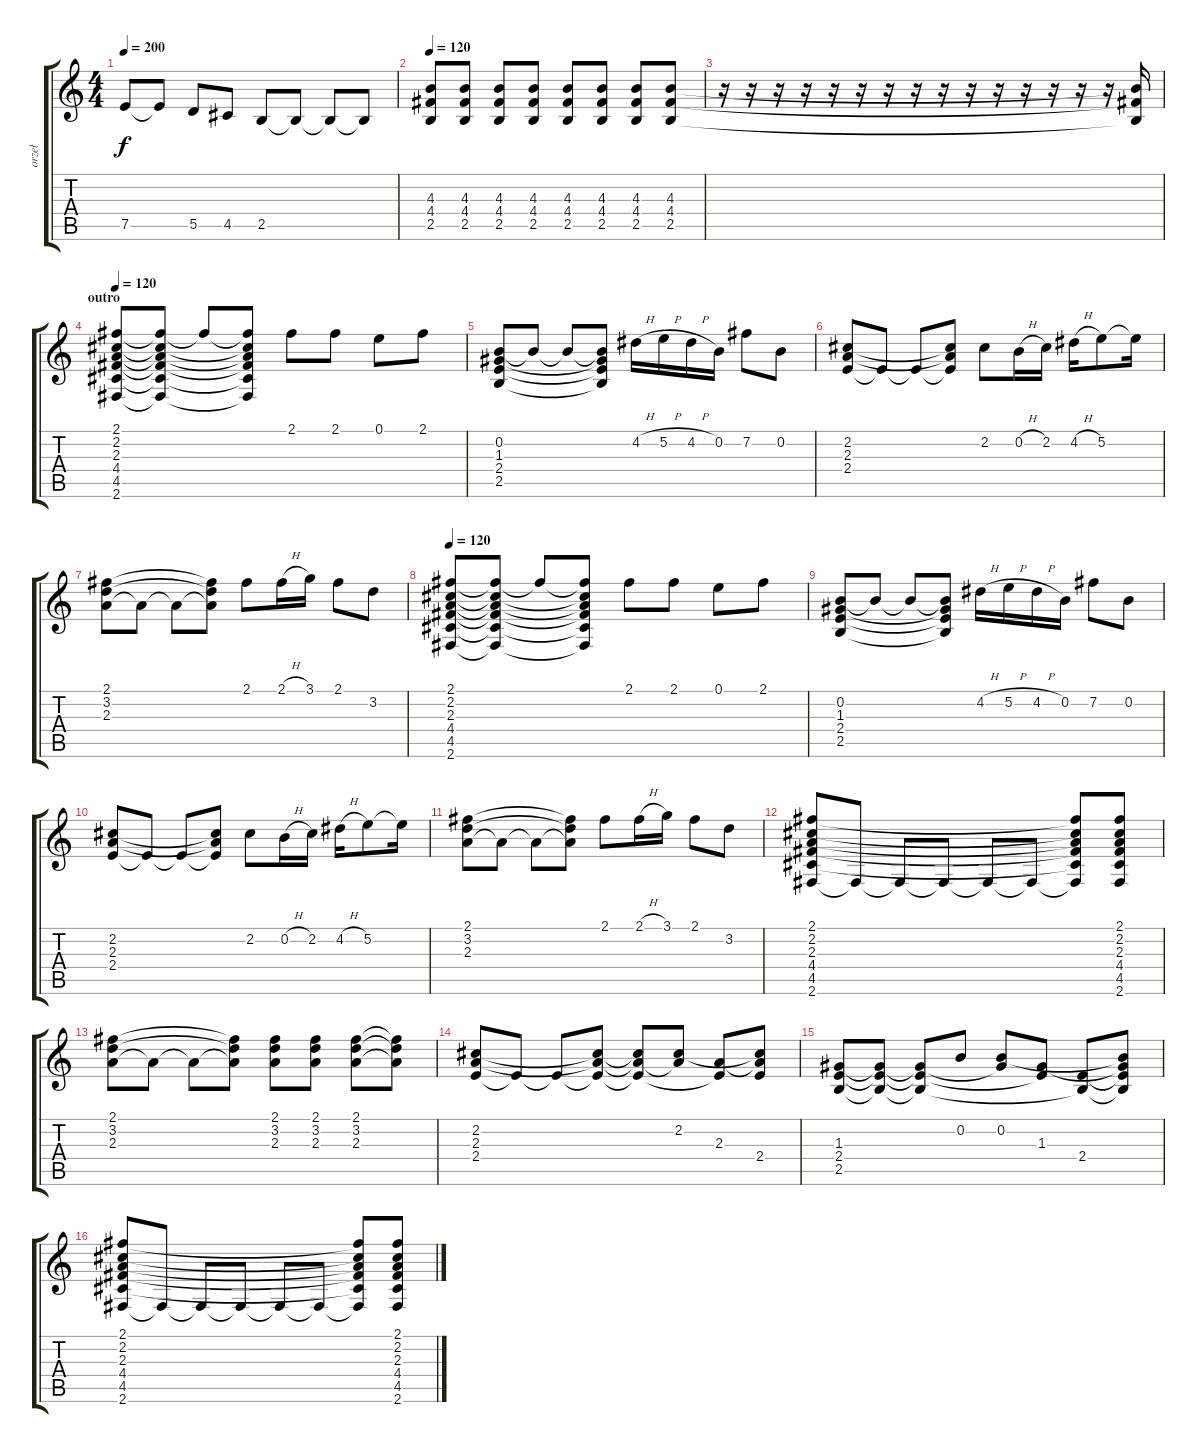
\track ("orzeł" "orzeł") {instrument overdrivenguitar}
\staff {score tabs}
\tuning (E4 B3 G3 D3 A2 E2) {hide}
\ts (4 4)
\tempo 200
\clef g2
\ks c
7.5.8{dy f} 7.5{t}.8 5.5.8 4.5.8 2.5.8 2.5{t}.8 2.5{t}.8 2.5{t}.8 |
\tempo 120
(4.3 4.4 2.5).8 (4.3 4.4 2.5).8 (4.3 4.4 2.5).8 (4.3 4.4 2.5).8 (4.3 4.4 2.5).8 (4.3 4.4 2.5).8 (4.3 4.4 2.5).8 (4.3 4.4 2.5).8 |
r.16 r.16 r.16 r.16 r.16 r.16 r.16 r.16 r.16 r.16 r.16 r.16 r.16 r.16 r.16 (4.3{t} 4.4{t} 2.5{t}).16 |
\section ("" "outro")
\tempo 120
(2.1 2.2 2.3 4.4 4.5 2.6).8{instrument electricguitarclean} (2.1{t} 2.2{t} 2.3{t} 4.4{t} 4.5{t} 2.6{t}).8 2.1{t}.8 (2.1{t} 2.2{t} 2.3{t} 4.4{t} 4.5{t} 2.6{t}).8 2.1.8 2.1.8 0.1.8 2.1.8 |
(0.2 1.3 2.4 2.5).8 0.2{t}.8 0.2{t}.8 (0.2{t} 1.3{t} 2.4{t} 2.5{t}).8 4.2{h}.16 5.2{h}.16 4.2{h}.16 0.2.16 7.2.8 0.2.8 |
(2.2 2.3 2.4).8 2.4{t}.8 2.4{t}.8 (2.2{t} 2.3{t} 2.4{t}).8 2.2.8 0.2{h}.16 2.2.16 4.2{h}.16 5.2.8 5.2{t}.16 |
(2.1 3.2 2.3).8 2.3{t}.8 2.3{t}.8 (2.1{t} 3.2{t} 2.3{t}).8 2.1.8 2.1{h}.16 3.1.16 2.1.8 3.2.8 |
\tempo 120
(2.1 2.2 2.3 4.4 4.5 2.6).8{instrument electricguitarclean} (2.1{t} 2.2{t} 2.3{t} 4.4{t} 4.5{t} 2.6{t}).8 2.1{t}.8 (2.1{t} 2.2{t} 2.3{t} 4.4{t} 4.5{t} 2.6{t}).8 2.1.8 2.1.8 0.1.8 2.1.8 |
(0.2 1.3 2.4 2.5).8 0.2{t}.8 0.2{t}.8 (0.2{t} 1.3{t} 2.4{t} 2.5{t}).8 4.2{h}.16 5.2{h}.16 4.2{h}.16 0.2.16 7.2.8 0.2.8 |
(2.2 2.3 2.4).8 2.4{t}.8 2.4{t}.8 (2.2{t} 2.3{t} 2.4{t}).8 2.2.8 0.2{h}.16 2.2.16 4.2{h}.16 5.2.8 5.2{t}.16 |
(2.1 3.2 2.3).8 2.3{t}.8 2.3{t}.8 (2.1{t} 3.2{t} 2.3{t}).8 2.1.8 2.1{h}.16 3.1.16 2.1.8 3.2.8 |
(2.1 2.2 2.3 4.4 4.5 2.6).8 2.6{t}.8 2.6{t}.8 2.6{t}.8 2.6{t}.8 2.6{t}.8 (2.1{t} 2.2{t} 2.3{t} 4.4{t} 4.5{t} 2.6{t}).8 (2.1 2.2 2.3 4.4 4.5 2.6).8 |
(2.1 3.2 2.3).8 2.3{t}.8 2.3{t}.8 (2.1{t} 3.2{t} 2.3{t}).8 (2.1 3.2 2.3).8 (2.1 3.2 2.3).8 (2.1 3.2 2.3).8 (2.1{t} 3.2{t} 2.3{t}).8 |
(2.2 2.3 2.4).8 2.4{t}.8 2.4{t}.8 (2.2{t} 2.3{t} 2.4{t}).8 (2.2{t} 2.3{t} 2.4{t}).8 (2.2 2.3{t}).8 (2.3 2.4{t}).8 (2.2{t} 2.3{t} 2.4).8 |
(1.3 2.4 2.5).8 (1.3{t} 2.4{t} 2.5{t}).8 (1.3{t} 2.4{t} 2.5{t}).8 0.2.8 (0.2 1.3{t}).8 (1.3 2.4{t}).8 (2.4 2.5{t}).8 (0.2{t} 1.3{t} 2.4{t} 2.5{t}).8 |
(2.1 2.2 2.3 4.4 4.5 2.6).8 2.6{t}.8 2.6{t}.8 2.6{t}.8 2.6{t}.8 2.6{t}.8 (2.1{t} 2.2{t} 2.3{t} 4.4{t} 4.5{t} 2.6{t}).8 (2.1 2.2 2.3 4.4 4.5 2.6).8
